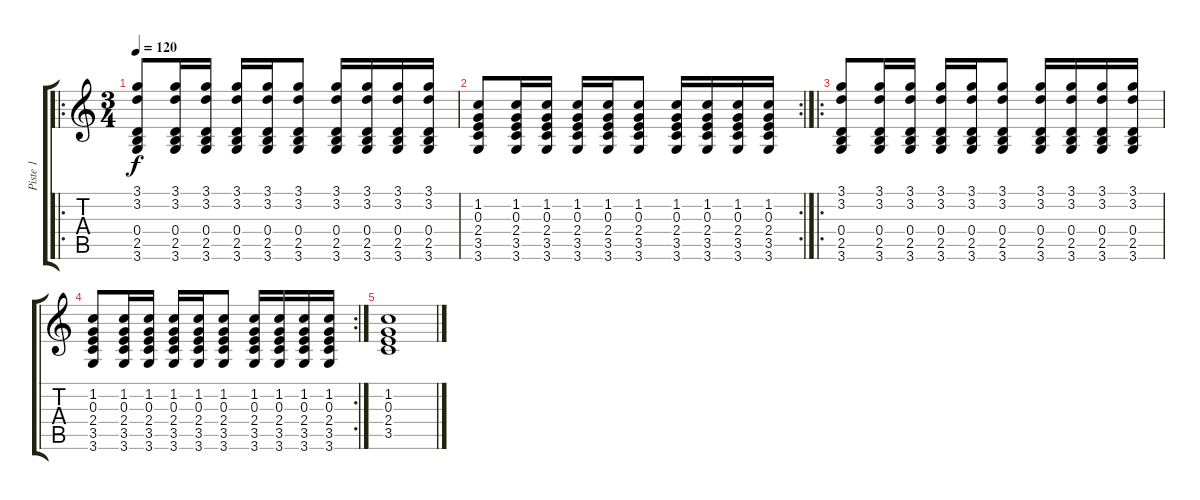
\track ("Piste 1" "Piste 1") {instrument electricguitarclean}
\staff {score tabs}
\tuning (E4 B3 G3 D3 A2 E2) {hide}
\ro
\ts (3 4)
\tempo 120
\clef g2
\ks c
(3.1 3.2 0.4 2.5 3.6).8{dy f} (3.1 3.2 0.4 2.5 3.6).16 (3.1 3.2 0.4 2.5 3.6).16 (3.1 3.2 0.4 2.5 3.6).16 (3.1 3.2 0.4 2.5 3.6).16 (3.1 3.2 0.4 2.5 3.6).8 (3.1 3.2 0.4 2.5 3.6).16 (3.1 3.2 0.4 2.5 3.6).16 (3.1 3.2 0.4 2.5 3.6).16 (3.1 3.2 0.4 2.5 3.6).16 |
\rc 2
(1.2 0.3 2.4 3.5 3.6).8 (1.2 0.3 2.4 3.5 3.6).16 (1.2 0.3 2.4 3.5 3.6).16 (1.2 0.3 2.4 3.5 3.6).16 (1.2 0.3 2.4 3.5 3.6).16 (1.2 0.3 2.4 3.5 3.6).8 (1.2 0.3 2.4 3.5 3.6).16 (1.2 0.3 2.4 3.5 3.6).16 (1.2 0.3 2.4 3.5 3.6).16 (1.2 0.3 2.4 3.5 3.6).16 |
\ro
(3.1 3.2 0.4 2.5 3.6).8 (3.1 3.2 0.4 2.5 3.6).16 (3.1 3.2 0.4 2.5 3.6).16 (3.1 3.2 0.4 2.5 3.6).16 (3.1 3.2 0.4 2.5 3.6).16 (3.1 3.2 0.4 2.5 3.6).8 (3.1 3.2 0.4 2.5 3.6).16 (3.1 3.2 0.4 2.5 3.6).16 (3.1 3.2 0.4 2.5 3.6).16 (3.1 3.2 0.4 2.5 3.6).16 |
\rc 2
(1.2 0.3 2.4 3.5 3.6).8 (1.2 0.3 2.4 3.5 3.6).16 (1.2 0.3 2.4 3.5 3.6).16 (1.2 0.3 2.4 3.5 3.6).16 (1.2 0.3 2.4 3.5 3.6).16 (1.2 0.3 2.4 3.5 3.6).8 (1.2 0.3 2.4 3.5 3.6).16 (1.2 0.3 2.4 3.5 3.6).16 (1.2 0.3 2.4 3.5 3.6).16 (1.2 0.3 2.4 3.5 3.6).16 |
(1.2 0.3 2.4 3.5).1
